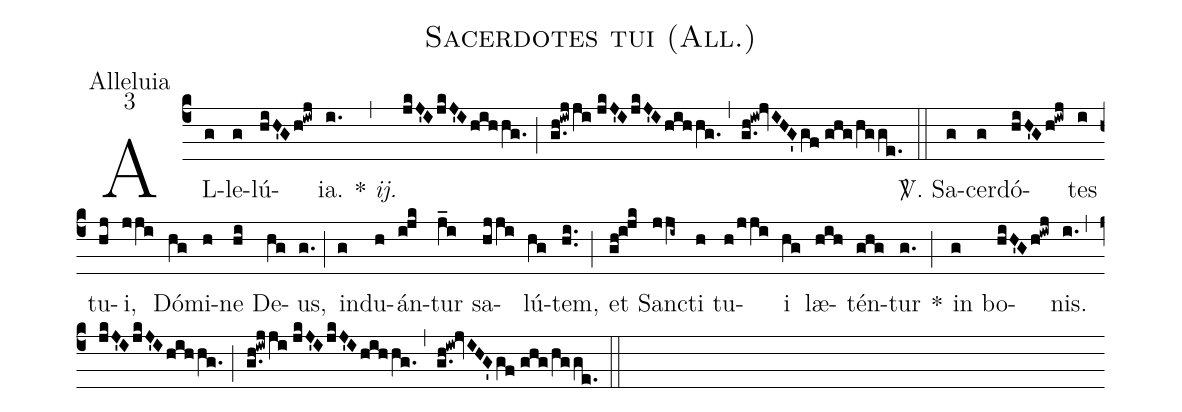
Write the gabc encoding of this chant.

name: Sacerdotes tui (All.);
office-part: Alleluia;
mode: 3;
%%
(c4) AL(g)le(g)lú(hiH'Gh!iwj)ia.(i.) {*}~<i>ij.</i>(,) (jkJ'IjkJ'Ihihhg.) (;) (g.h!iwjji//jkJ'IjkJ'Ihihhg.) (,) (g.h!iw!jvIHG'gf//ghg/hgge.) (::)
<sp>V/</sp>. Sa(g)cer(g)dó(hiH'Gh!iwj)tes(i) tu(hj)i,(jji) Dó(hg)mi(h)ne(hi) De(hg)us,(g.) (;) ind(g)u(h)án(ijk)tur(j_i) sa(hjji)lú(hg)tem,(hi..) (;) et(gh!ijk) Sanc(jji~)ti(h) tu(h/jji)i(hg) læ(hih)tén(ghg)tur(g.) *(;) in(g) bo(hiH'Gh!iwj)nis.(i.) (,) (jkJ'IjkJ'Ihihhg.) (;) (g.h!iwjji//jkJ'IjkJ'Ihihhg.) (,) (g.h!iw!jvIHG'gf//ghg/hgge.) (::)
